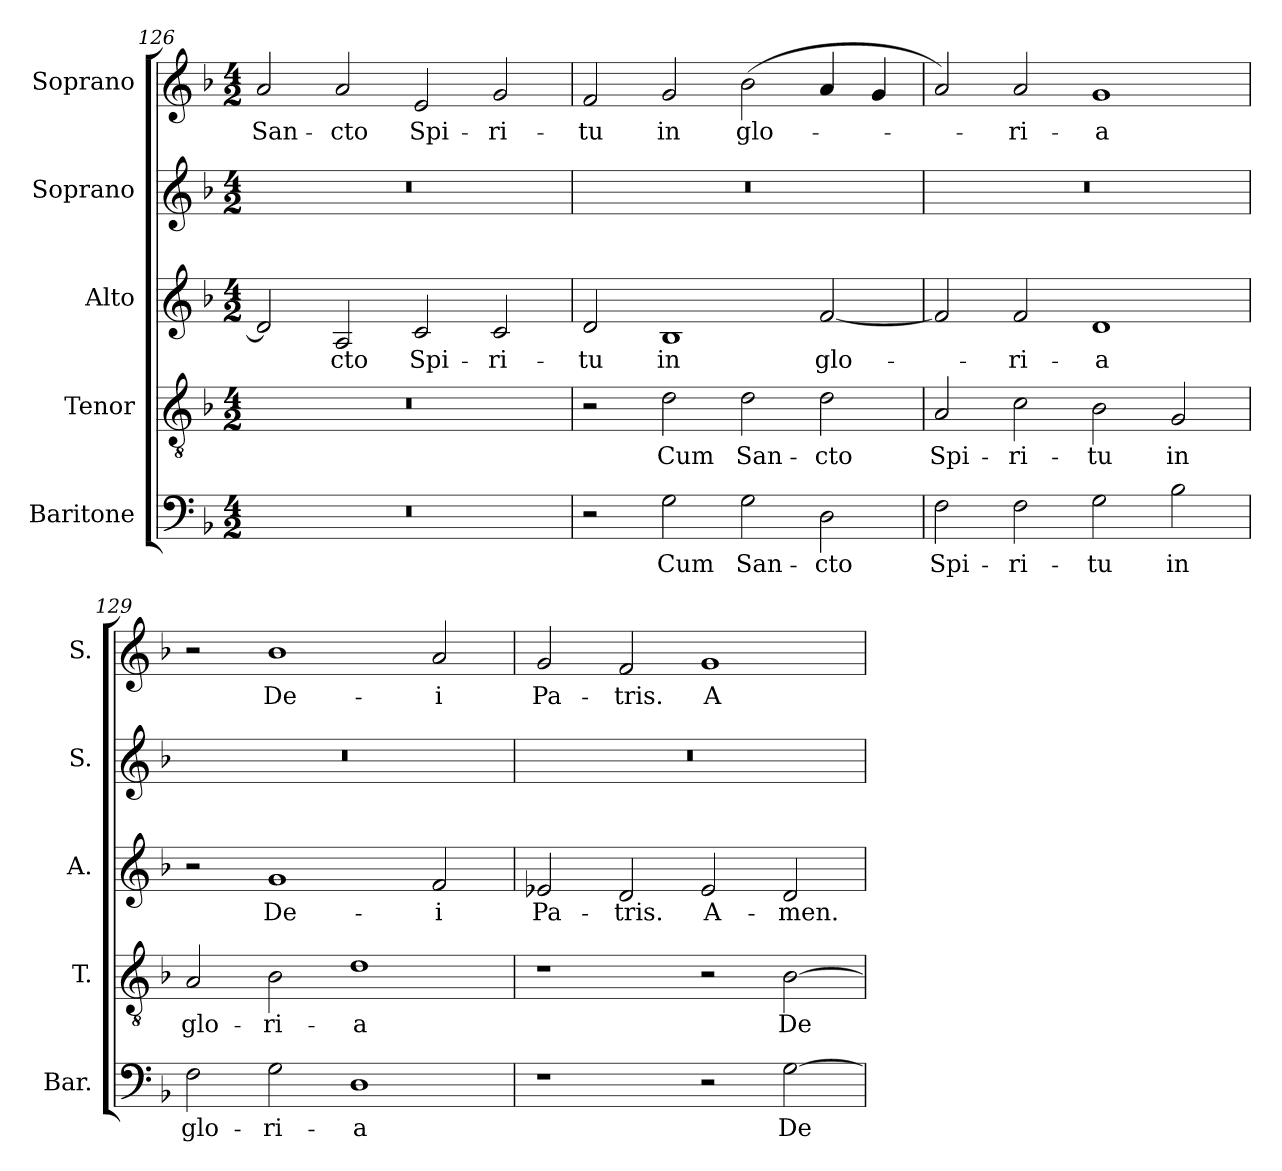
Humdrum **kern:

**kern	**text	**kern	**text	**kern	**text	**kern	**kern	**text
*part5	*part5	*part4	*part4	*part3	*part3	*part2	*part1	*part1
*staff5	*staff5	*staff4	*staff4	*staff3	*staff3	*staff2	*staff1	*staff1
*I"Baritone	*	*I"Tenor	*	*I"Alto	*	*I"Soprano	*I"Soprano	*
*I'Bar.	*	*I'T.	*	*I'A.	*	*I'S.	*I'S.	*
!!LO:LB:g=z
*clefF4	*	*clefGv2	*	*clefG2	*	*clefG2	*clefG2	*
*	*	*ITrd7c12	*	*	*	*	*	*
*k[b-]	*	*k[b-]	*	*k[b-]	*	*k[b-]	*k[b-]	*
*F:	*	*F:	*	*F:	*	*F:	*F:	*
*M4/2	*	*M4/2	*	*M4/2	*	*M4/2	*M4/2	*
=126	=126	=126	=126	=126	=126	=126	=126	=126
!LO:N:vis=1	!	!LO:N:vis=1	!	!	!	!LO:N:vis=1	!	!
!	!	!	!	!	!	!	!	!LO:LY:b:color=#000000
0r	.	0r	.	2di/]	.	0r	2ai/	San-
!	!	!	!	!	!LO:LY:b:color=#000000	!	!	!
!	!	!	!	!	!	!	!	!LO:LY:b:color=#000000
.	.	.	.	2Ai/	-cto	.	2ai/	-cto
!	!	!	!	!	!LO:LY:b:color=#000000	!	!	!
!	!	!	!	!	!	!	!	!LO:LY:b:color=#000000
.	.	.	.	2ci/	Spi-	.	2ei/	Spi-
!	!	!	!	!	!LO:LY:b:color=#000000	!	!	!
!	!	!	!	!	!	!	!	!LO:LY:b:color=#000000
.	.	.	.	2ci/	-ri-	.	2gi/	-ri-
=127	=127	=127	=127	=127	=127	=127	=127	=127
!	!	!	!	!	!LO:LY:b:color=#000000	!LO:N:vis=1	!	!
!	!	!	!	!	!	!	!	!LO:LY:b:color=#000000
2r	.	2r	.	2di/	-tu	0r	2fi/	-tu
!	!LO:LY:b:color=#000000	!	!	!	!	!	!	!
!	!	!	!LO:LY:b:color=#000000	!	!	!	!	!
!	!	!	!	!	!LO:LY:b:color=#000000	!	!	!
!	!	!	!	!	!	!	!	!LO:LY:b:color=#000000
2Gi\	Cum	2Di\	Cum	1B-i	in	.	2gi/	in
!	!LO:LY:b:color=#000000	!	!	!	!	!	!	!
!	!	!	!LO:LY:b:color=#000000	!	!	!	!	!
!	!	!	!	!	!	!	!	!LO:LY:b:color=#000000
2Gi\	San-	2Di\	San-	.	.	.	(2b-i\	glo-
!	!LO:LY:b:color=#000000	!	!	!	!	!	!	!
!	!	!	!LO:LY:b:color=#000000	!	!	!	!	!
!	!	!	!	!	!LO:LY:b:color=#000000	!	!	!
2Di\	-cto	2Di\	-cto	[2fi/	glo-	.	4ai/	.
.	.	.	.	.	.	.	4gi/	.
=128	=128	=128	=128	=128	=128	=128	=128	=128
!	!LO:LY:b:color=#000000	!	!	!	!	!	!	!
!	!	!	!LO:LY:b:color=#000000	!	!	!LO:N:vis=1	!	!
2Fi\	Spi-	2AAi/	Spi-	2fi/]	.	0r	2ai/)	.
!	!LO:LY:b:color=#000000	!	!	!	!	!	!	!
!	!	!	!LO:LY:b:color=#000000	!	!	!	!	!
!	!	!	!	!	!LO:LY:b:color=#000000	!	!	!
!	!	!	!	!	!	!	!	!LO:LY:b:color=#000000
2Fi\	-ri-	2Ci\	-ri-	2fi/	-ri-	.	2ai/	-ri-
!	!LO:LY:b:color=#000000	!	!	!	!	!	!	!
!	!	!	!LO:LY:b:color=#000000	!	!	!	!	!
!	!	!	!	!	!LO:LY:b:color=#000000	!	!	!
!	!	!	!	!	!	!	!	!LO:LY:b:color=#000000
2Gi\	-tu	2BB-i\	-tu	1di	-a	.	1gi	-a
!	!LO:LY:b:color=#000000	!	!	!	!	!	!	!
!	!	!	!LO:LY:b:color=#000000	!	!	!	!	!
2B-i\	in	2GGi/	in	.	.	.	.	.
=129	=129	=129	=129	=129	=129	=129	=129	=129
!	!LO:LY:b:color=#000000	!	!	!	!	!	!	!
!	!	!	!LO:LY:b:color=#000000	!	!	!LO:N:vis=1	!	!
2Fi\	glo-	2AAi/	glo-	2r	.	0r	2r	.
!	!LO:LY:b:color=#000000	!	!	!	!	!	!	!
!	!	!	!LO:LY:b:color=#000000	!	!	!	!	!
!	!	!	!	!	!LO:LY:b:color=#000000	!	!	!
!	!	!	!	!	!	!	!	!LO:LY:b:color=#000000
2Gi\	-ri-	2BB-i\	-ri-	1gi	De-	.	1b-i	De-
!	!LO:LY:b:color=#000000	!	!	!	!	!	!	!
!	!	!	!LO:LY:b:color=#000000	!	!	!	!	!
1Di	-a	1Di	-a	.	.	.	.	.
!	!	!	!	!	!LO:LY:b:color=#000000	!	!	!
!	!	!	!	!	!	!	!	!LO:LY:b:color=#000000
.	.	.	.	2fi/	-i	.	2ai/	-i
=130	=130	=130	=130	=130	=130	=130	=130	=130
!	!	!	!	!	!LO:LY:b:color=#000000	!LO:N:vis=1	!	!
!	!	!	!	!	!	!	!	!LO:LY:b:color=#000000
1r	.	1r	.	2e-Xi/	Pa-	0r	2gi/	Pa-
!	!	!	!	!	!LO:LY:b:color=#000000	!	!	!
!	!	!	!	!	!	!	!	!LO:LY:b:color=#000000
.	.	.	.	2di/	-tris.	.	2fi/	-tris.
!	!	!	!	!	!LO:LY:b:color=#000000	!	!	!
!	!	!	!	!	!	!	!	!LO:LY:b:color=#000000
2r	.	2r	.	2e-i/	A-	.	1gi	A-
!	!LO:LY:b:color=#000000	!	!	!	!	!	!	!
!	!	!	!LO:LY:b:color=#000000	!	!	!	!	!
!	!	!	!	!	!LO:LY:b:color=#000000	!	!	!
[2Gi\	De-	[2BB-i\	De-	2di/	-men.	.	.	.
=	=	=	=	=	=	=	=	=
*-	*-	*-	*-	*-	*-	*-	*-	*-
